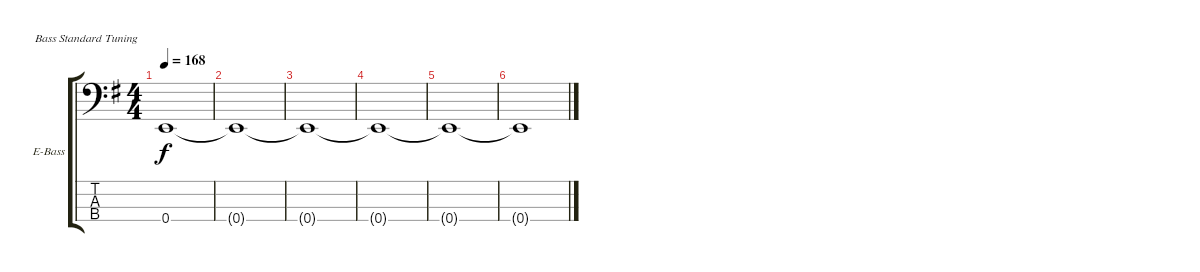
\defaultSystemsLayout 4
\bracketExtendMode groupsimilarinstruments
\firstSystemTrackNameOrientation horizontal
\otherSystemsTrackNameOrientation horizontal
\track ("Electric Bass" "E-Bass") {instrument electricbassfinger}
\staff {score tabs}
\tuning (G2 D2 A1 E1)
\ts (4 4)
\tempo 168
\clef f4
\ks g
0.4{t}.1{dy f} |
0.4{t}.1 |
0.4{t}.1 |
0.4{t}.1 |
0.4{t}.1 |
0.4{t}.1
